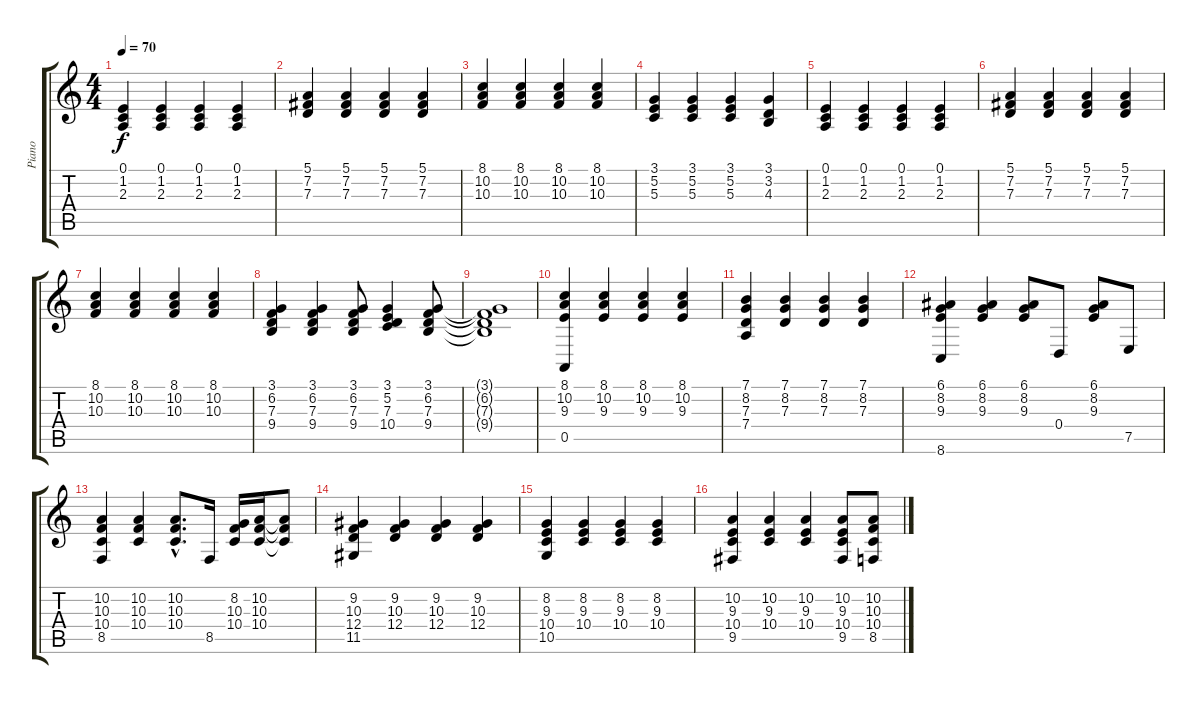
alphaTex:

\track ("Piano" "Piano") {instrument acousticgrandpiano}
\staff {score tabs}
\tuning (E4 B3 G3 D3 A2 E2) {hide}
\ts (4 4)
\tempo 70
\clef g2
\ks c
(0.1 1.2 2.3).4{dy f} (0.1 1.2 2.3).4 (0.1 1.2 2.3).4 (0.1 1.2 2.3).4 |
(5.1 7.2 7.3).4 (5.1 7.2 7.3).4 (5.1 7.2 7.3).4 (5.1 7.2 7.3).4 |
(8.1 10.2 10.3).4 (8.1 10.2 10.3).4 (8.1 10.2 10.3).4 (8.1 10.2 10.3).4 |
(3.1 5.2 5.3).4 (3.1 5.2 5.3).4 (3.1 5.2 5.3).4 (3.1 3.2 4.3).4 |
(0.1 1.2 2.3).4 (0.1 1.2 2.3).4 (0.1 1.2 2.3).4 (0.1 1.2 2.3).4 |
(5.1 7.2 7.3).4 (5.1 7.2 7.3).4 (5.1 7.2 7.3).4 (5.1 7.2 7.3).4 |
(8.1 10.2 10.3).4 (8.1 10.2 10.3).4 (8.1 10.2 10.3).4 (8.1 10.2 10.3).4 |
(3.1 6.2 7.3 9.4).4 (3.1 6.2 7.3 9.4).4 (3.1 6.2 7.3 9.4).8 (3.1 5.2 7.3 10.4).4 (3.1 6.2 7.3 9.4).8 |
(3.1{t} 6.2{t} 7.3{t} 9.4{t}).1 |
(8.1 10.2 9.3 0.5).4 (8.1 10.2 9.3).4 (8.1 10.2 9.3).4 (8.1 10.2 9.3).4 |
(7.1 8.2 7.3 7.4).4 (7.1 8.2 7.3).4 (7.1 8.2 7.3).4 (7.1 8.2 7.3).4 |
(6.1 8.2 9.3 8.6).4 (6.1 8.2 9.3).4 (6.1 8.2 9.3).8 0.4.8 (6.1 8.2 9.3).8 7.5.8 |
(10.2 10.3 10.4 8.5).4 (10.2 10.3 10.4).4 (10.2{hac} 10.3{hac} 10.4{hac}).8{d} 8.5.16 (8.2 10.3 10.4).16 (10.2 10.3 10.4).16 (10.2{t} 10.3{t} 10.4{t}).8 |
(9.2 10.3 12.4 11.5).4 (9.2 10.3 12.4).4 (9.2 10.3 12.4).4 (9.2 10.3 12.4).4 |
(8.2 9.3 10.4 10.5).4 (8.2 9.3 10.4).4 (8.2 9.3 10.4).4 (8.2 9.3 10.4).4 |
(10.2 9.3 10.4 9.5).4 (10.2 9.3 10.4).4 (10.2 9.3 10.4).4 (10.2 9.3 10.4 9.5).8 (10.2 10.3 10.4 8.5).8
